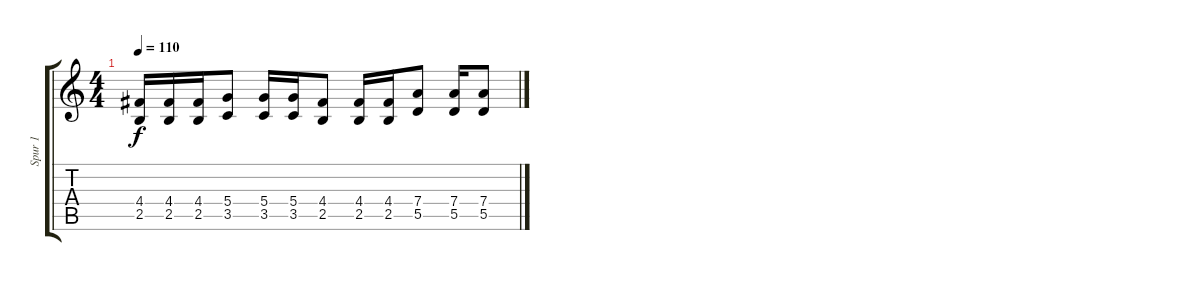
\track ("Spur 1" "Spur 1") {instrument overdrivenguitar}
\staff {score tabs}
\tuning (E4 B3 G3 D3 A2 E2) {hide}
\ts (4 4)
\tempo 110
\clef g2
\ks c
(4.4 2.5).16{dy f} (4.4 2.5).16 (4.4 2.5).16 (5.4 3.5).8 (5.4 3.5).16 (5.4 3.5).16 (4.4 2.5).8 (4.4 2.5).16 (4.4 2.5).16 (7.4 5.5).8 (7.4 5.5).16 (7.4 5.5).8
